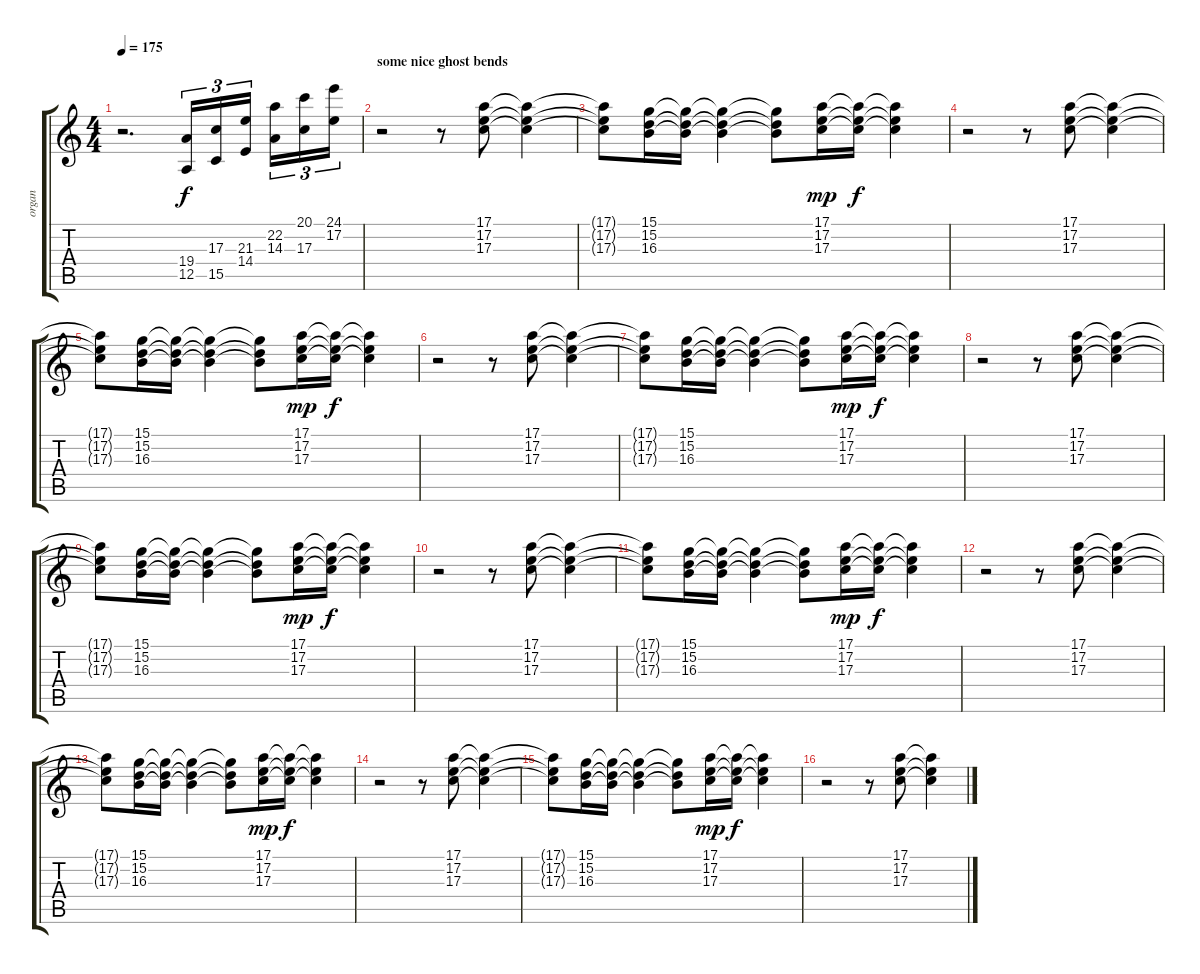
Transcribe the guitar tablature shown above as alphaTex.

\track ("organ" "organ") {instrument drawbarorgan}
\staff {score tabs}
\tuning (E4 B3 G3 D3 A2 E2) {hide}
\ts (4 4)
\tempo 175
\clef g2
\ks c
r.2{d dy f} (19.4 12.5).16{tu (3 2)} (17.3 15.5).16{tu (3 2)} (21.3 14.4).16{tu (3 2)} (22.2 14.3).16{tu (3 2)} (20.1 17.3).16{tu (3 2)} (24.1 17.2).16{tu (3 2)} |
\section ("" "some nice ghost bends")
r.2{volume 8} r.8 (17.1 17.2 17.3).8 (17.1{t} 17.2{t} 17.3{t}).4 |
(17.1{t} 17.2{t} 17.3{t}).8 (15.1 15.2 16.3).16 (15.1{t} 15.2{t} 16.3{t}).16 (15.1{t} 15.2{t} 16.3{t}).4 (15.1{t} 15.2{t} 16.3{t}).8 (17.1 17.2 17.3).16{dy mp} (17.1{t} 17.2{t} 17.3{t}).16{dy f} (17.1{t} 17.2{t} 17.3{t}).4 |
r.2 r.8 (17.1 17.2 17.3).8 (17.1{t} 17.2{t} 17.3{t}).4 |
(17.1{t} 17.2{t} 17.3{t}).8 (15.1 15.2 16.3).16 (15.1{t} 15.2{t} 16.3{t}).16 (15.1{t} 15.2{t} 16.3{t}).4 (15.1{t} 15.2{t} 16.3{t}).8 (17.1 17.2 17.3).16{dy mp} (17.1{t} 17.2{t} 17.3{t}).16{dy f} (17.1{t} 17.2{t} 17.3{t}).4 |
r.2 r.8 (17.1 17.2 17.3).8 (17.1{t} 17.2{t} 17.3{t}).4 |
(17.1{t} 17.2{t} 17.3{t}).8 (15.1 15.2 16.3).16 (15.1{t} 15.2{t} 16.3{t}).16 (15.1{t} 15.2{t} 16.3{t}).4 (15.1{t} 15.2{t} 16.3{t}).8 (17.1 17.2 17.3).16{dy mp} (17.1{t} 17.2{t} 17.3{t}).16{dy f} (17.1{t} 17.2{t} 17.3{t}).4 |
r.2 r.8 (17.1 17.2 17.3).8 (17.1{t} 17.2{t} 17.3{t}).4 |
(17.1{t} 17.2{t} 17.3{t}).8 (15.1 15.2 16.3).16 (15.1{t} 15.2{t} 16.3{t}).16 (15.1{t} 15.2{t} 16.3{t}).4 (15.1{t} 15.2{t} 16.3{t}).8 (17.1 17.2 17.3).16{dy mp} (17.1{t} 17.2{t} 17.3{t}).16{dy f} (17.1{t} 17.2{t} 17.3{t}).4 |
r.2 r.8 (17.1 17.2 17.3).8 (17.1{t} 17.2{t} 17.3{t}).4 |
(17.1{t} 17.2{t} 17.3{t}).8 (15.1 15.2 16.3).16 (15.1{t} 15.2{t} 16.3{t}).16 (15.1{t} 15.2{t} 16.3{t}).4 (15.1{t} 15.2{t} 16.3{t}).8 (17.1 17.2 17.3).16{dy mp} (17.1{t} 17.2{t} 17.3{t}).16{dy f} (17.1{t} 17.2{t} 17.3{t}).4 |
r.2 r.8 (17.1 17.2 17.3).8 (17.1{t} 17.2{t} 17.3{t}).4 |
(17.1{t} 17.2{t} 17.3{t}).8 (15.1 15.2 16.3).16 (15.1{t} 15.2{t} 16.3{t}).16 (15.1{t} 15.2{t} 16.3{t}).4 (15.1{t} 15.2{t} 16.3{t}).8 (17.1 17.2 17.3).16{dy mp} (17.1{t} 17.2{t} 17.3{t}).16{dy f} (17.1{t} 17.2{t} 17.3{t}).4 |
r.2 r.8 (17.1 17.2 17.3).8 (17.1{t} 17.2{t} 17.3{t}).4 |
(17.1{t} 17.2{t} 17.3{t}).8 (15.1 15.2 16.3).16 (15.1{t} 15.2{t} 16.3{t}).16 (15.1{t} 15.2{t} 16.3{t}).4 (15.1{t} 15.2{t} 16.3{t}).8 (17.1 17.2 17.3).16{dy mp} (17.1{t} 17.2{t} 17.3{t}).16{dy f} (17.1{t} 17.2{t} 17.3{t}).4 |
r.2 r.8 (17.1 17.2 17.3).8 (17.1{t} 17.2{t} 17.3{t}).4
